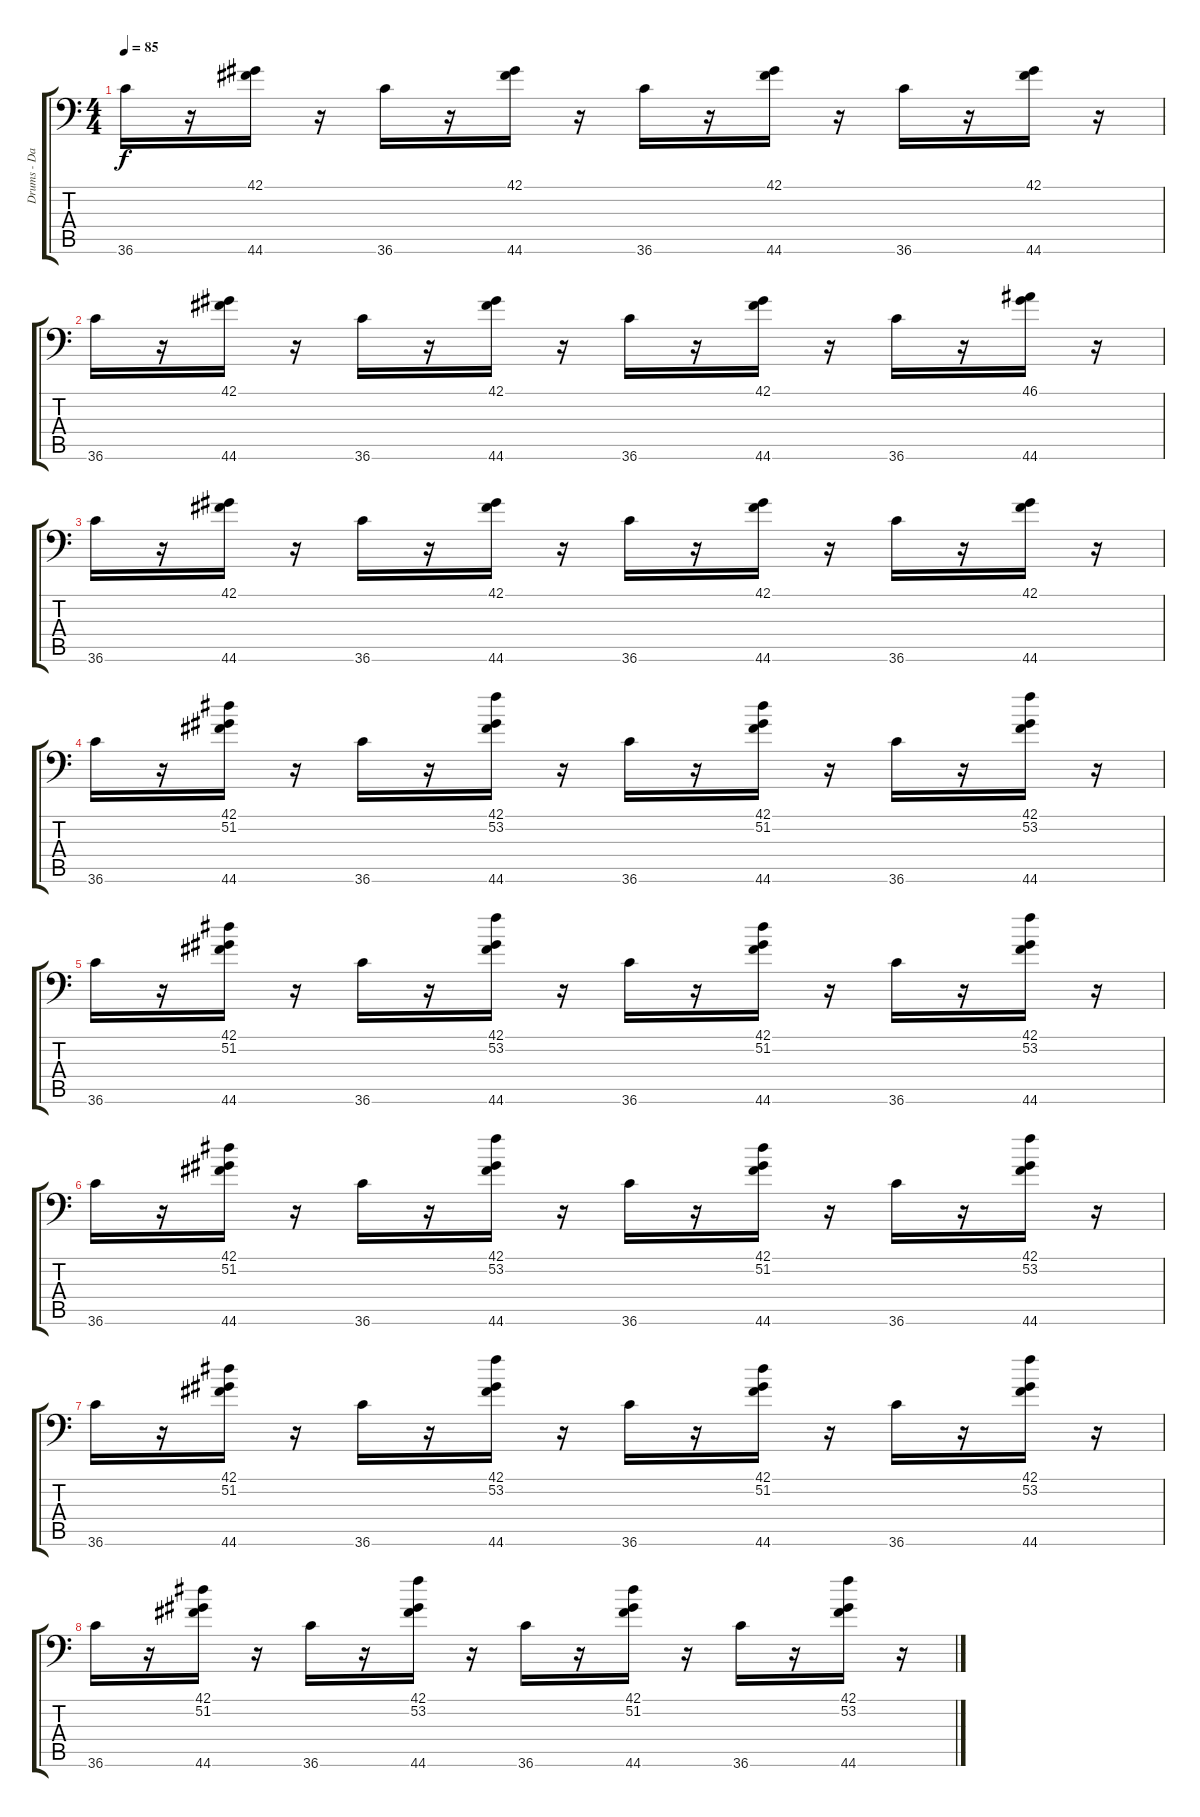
\track ("Drums - Dan Flint" "Drums - Da") {instrument acousticgrandpiano}
\staff {score tabs}
\tuning (C-1 C-1 C-1 C-1 C-1 C-1) {hide}
\ts (4 4)
\tempo 85
\clef f4
\ks c
36.6.16{dy f} r.16 (42.1 44.6).16 r.16 36.6.16 r.16 (42.1 44.6).16 r.16 36.6.16 r.16 (42.1 44.6).16 r.16 36.6.16 r.16 (42.1 44.6).16 r.16 |
36.6.16 r.16 (42.1 44.6).16 r.16 36.6.16 r.16 (42.1 44.6).16 r.16 36.6.16 r.16 (42.1 44.6).16 r.16 36.6.16 r.16 (46.1 44.6).16 r.16 |
36.6.16 r.16 (42.1 44.6).16 r.16 36.6.16 r.16 (42.1 44.6).16 r.16 36.6.16 r.16 (42.1 44.6).16 r.16 36.6.16 r.16 (42.1 44.6).16 r.16 |
36.6.16 r.16 (42.1 51.2 44.6).16 r.16 36.6.16 r.16 (42.1 53.2 44.6).16 r.16 36.6.16 r.16 (42.1 51.2 44.6).16 r.16 36.6.16 r.16 (42.1 53.2 44.6).16 r.16 |
36.6.16 r.16 (42.1 51.2 44.6).16 r.16 36.6.16 r.16 (42.1 53.2 44.6).16 r.16 36.6.16 r.16 (42.1 51.2 44.6).16 r.16 36.6.16 r.16 (42.1 53.2 44.6).16 r.16 |
36.6.16 r.16 (42.1 51.2 44.6).16 r.16 36.6.16 r.16 (42.1 53.2 44.6).16 r.16 36.6.16 r.16 (42.1 51.2 44.6).16 r.16 36.6.16 r.16 (42.1 53.2 44.6).16 r.16 |
36.6.16 r.16 (42.1 51.2 44.6).16 r.16 36.6.16 r.16 (42.1 53.2 44.6).16 r.16 36.6.16 r.16 (42.1 51.2 44.6).16 r.16 36.6.16 r.16 (42.1 53.2 44.6).16 r.16 |
36.6.16 r.16 (42.1 51.2 44.6).16 r.16 36.6.16 r.16 (42.1 53.2 44.6).16 r.16 36.6.16 r.16 (42.1 51.2 44.6).16 r.16 36.6.16 r.16 (42.1 53.2 44.6).16 r.16
